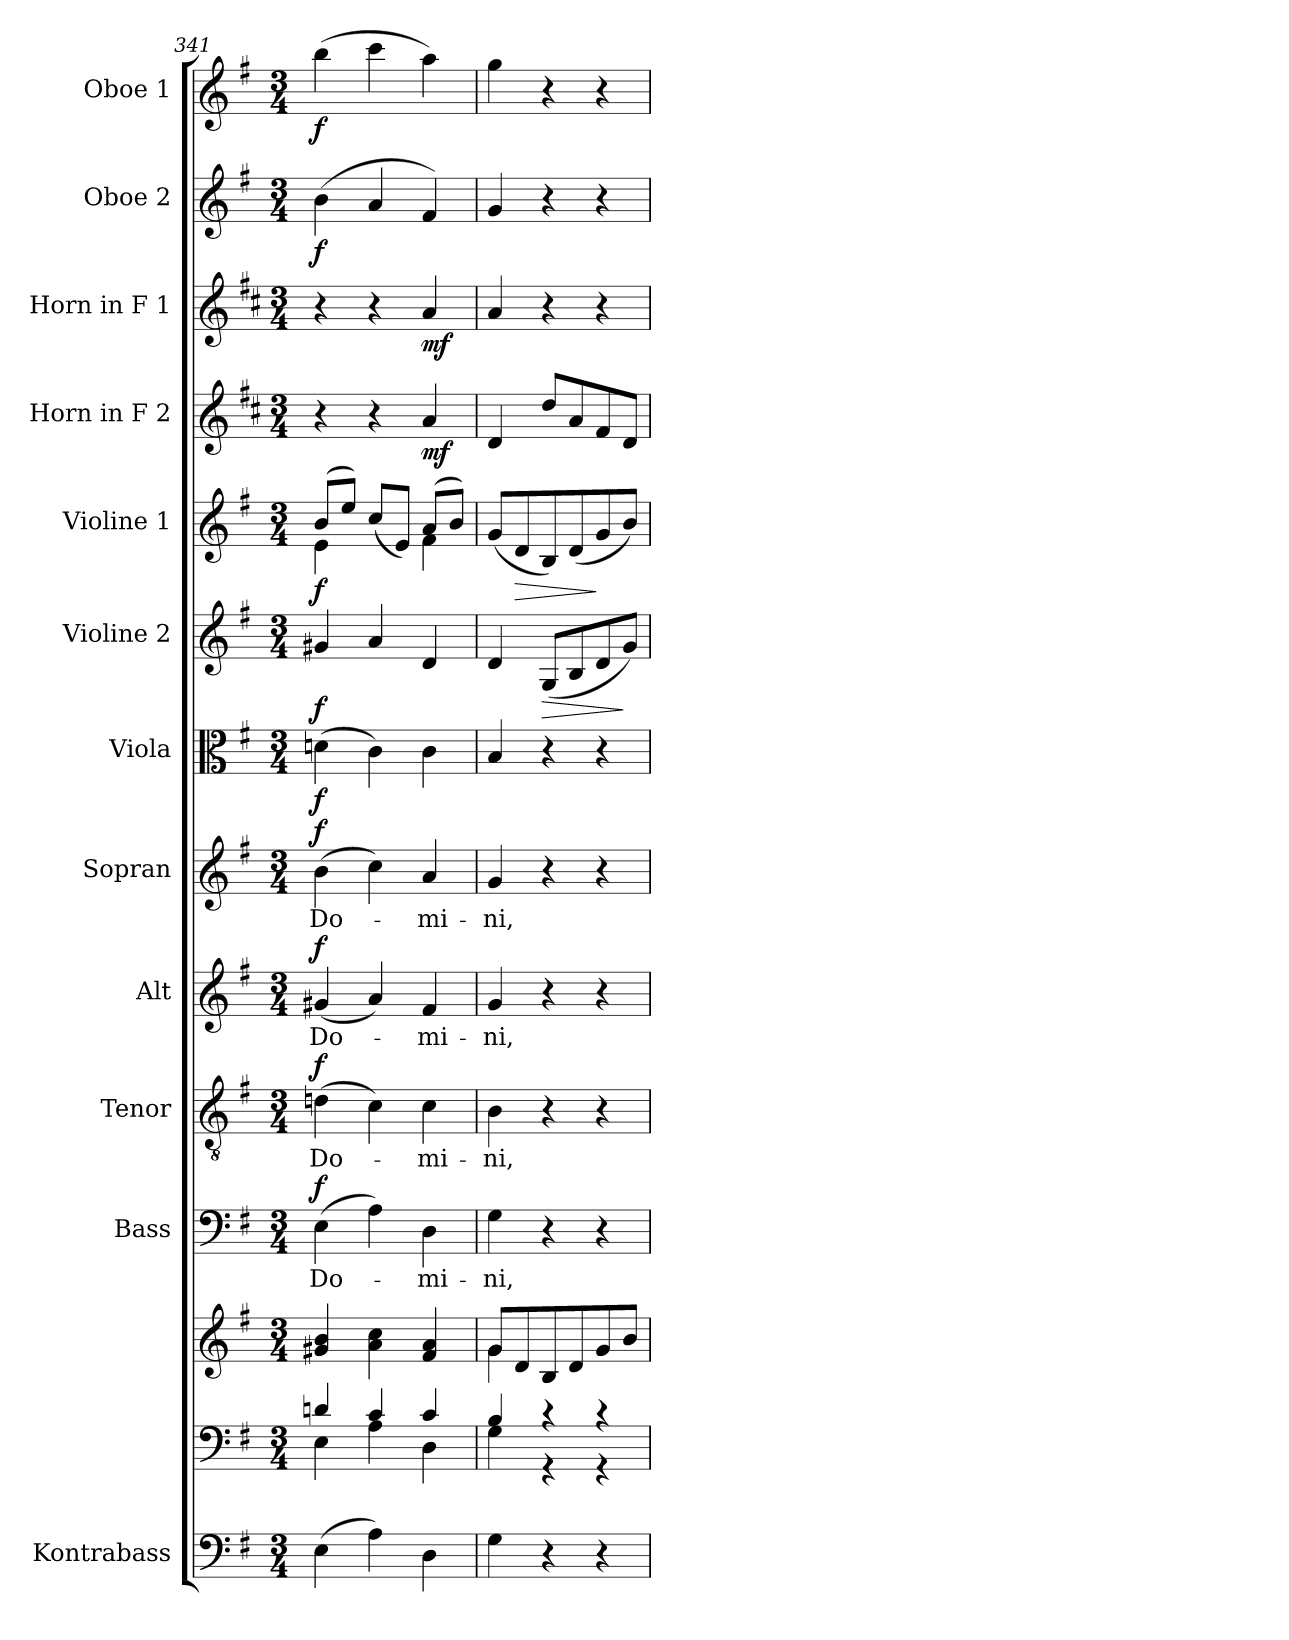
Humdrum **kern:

**kern	**kern	**kern	**kern	**text	**dynam	**kern	**text	**dynam	**kern	**text	**dynam	**kern	**text	**dynam	**kern	**dynam	**kern	**dynam	**kern	**dynam	**kern	**dynam	**kern	**dynam	**kern	**dynam	**kern	**dynam
*part13	*part12	*part12	*part11	*part11	*part11	*part10	*part10	*part10	*part9	*part9	*part9	*part8	*part8	*part8	*part7	*part7	*part6	*part6	*part5	*part5	*part4	*part4	*part3	*part3	*part2	*part2	*part1	*part1
*staff14	*staff13	*staff12	*staff11	*staff11	*staff11	*staff10	*staff10	*staff10	*staff9	*staff9	*staff9	*staff8	*staff8	*staff8	*staff7	*staff7	*staff6	*staff6	*staff5	*staff5	*staff4	*staff4	*staff3	*staff3	*staff2	*staff2	*staff1	*staff1
*I"Kontrabass	*	*	*I"Bass	*	*	*I"Tenor	*	*	*I"Alt	*	*	*I"Sopran	*	*	*I"Viola	*	*I"Violine 2	*	*I"Violine 1	*	*I"Horn in F 2	*	*I"Horn in F 1	*	*I"Oboe 2	*	*I"Oboe 1	*
*I'Kb.	*	*	*I'B.	*	*	*I'T.	*	*	*I'A.	*	*	*I'S.	*	*	*I'Vla.	*	*I'Vl. 2	*	*I'Vl. 1	*	*	*	*	*	*I'Ob. 2	*	*I'Ob. 1	*
*clefF4	*clefF4	*clefG2	*clefF4	*	*	*clefGv2	*	*	*clefG2	*	*	*clefG2	*	*	*clefC3	*	*clefG2	*	*clefG2	*	*clefG2	*	*clefG2	*	*clefG2	*	*clefG2	*
*ITrd7c12	*	*	*	*	*	*	*	*	*	*	*	*	*	*	*	*	*	*	*	*	*ITrd4c7	*	*ITrd4c7	*	*	*	*	*
*k[f#]	*k[f#]	*k[f#]	*k[f#]	*	*	*k[f#]	*	*	*k[f#]	*	*	*k[f#]	*	*	*k[f#]	*	*k[f#]	*	*k[f#]	*	*k[f#]	*	*k[f#]	*	*k[f#]	*	*k[f#]	*
*G:	*G:	*G:	*G:	*	*	*G:	*	*	*G:	*	*	*G:	*	*	*G:	*	*G:	*	*G:	*	*G:	*	*G:	*	*G:	*	*G:	*
*M3/4	*M3/4	*M3/4	*M3/4	*	*	*M3/4	*	*	*M3/4	*	*	*M3/4	*	*	*M3/4	*	*M3/4	*	*M3/4	*	*M3/4	*	*M3/4	*	*M3/4	*	*M3/4	*
=341	=341	=341	=341	=341	=341	=341	=341	=341	=341	=341	=341	=341	=341	=341	=341	=341	=341	=341	=341	=341	=341	=341	=341	=341	=341	=341	=341	=341
*	*^	*	*	*	*	*	*	*	*	*	*	*	*	*	*	*	*	*	*	*	*	*	*	*	*	*	*	*
!	!	!	!	!	!LO:LY:b	!LO:DY:a	!	!LO:LY:b	!LO:DY:a	!	!LO:LY:b	!LO:DY:a	!	!LO:LY:b	!LO:DY:a	!	!LO:DY:b	!	!LO:DY:b	!	!LO:DY:b	!	!	!	!	!	!LO:DY:b	!	!LO:DY:b
*	*	*	*	*	*	*	*	*	*	*	*	*	*	*	*	*	*	*	*	*^	*	*	*	*	*	*	*	*	*
(>4EE\	4dn/	4E\	4g#X/ 4b/	(>4E\	Do-	f	(>4dn\	Do-	f	(<4g#X/	Do-	f	(>4b\	Do-	f	(>4dn\	f	4g#X/	f	(<8b/L	4e\	f	4r	.	4r	.	(>4b\	f	(>4bb\	f
.	.	.	.	.	.	.	.	.	.	.	.	.	.	.	.	.	.	.	.	8ee/J)	.	.	.	.	.	.	.	.	.	.
4AA\)	4c/	4A\	4a\ 4cc\	4A\)	.	.	4c\)	.	.	4a/)	.	.	4cc\)	.	.	4c\)	.	4a/	.	(<8cc/L	4ryy	.	4r	.	4r	.	4a/	.	4ccc\	.
.	.	.	.	.	.	.	.	.	.	.	.	.	.	.	.	.	.	.	.	8e/J)	.	.	.	.	.	.	.	.	.	.
!	!	!	!	!	!LO:LY:b	!	!	!LO:LY:b	!	!	!LO:LY:b	!	!	!LO:LY:b	!	!	!	!	!	!	!	!	!	!LO:DY:b	!	!LO:DY:b	!	!	!	!
4DD\	4c/	4D\	4f#/ 4a/	4D\	-mi-	.	4c\	-mi-	.	4f#/	-mi-	.	4a/	-mi-	.	4c\	.	4d/	.	(8a/L	4f#\	.	4d/	mf	4d/	mf	4f#/)	.	4aa\)	.
.	.	.	.	.	.	.	.	.	.	.	.	.	.	.	.	.	.	.	.	8b/J)	.	.	.	.	.	.	.	.	.	.
*	*	*	*	*	*	*	*	*	*	*	*	*	*	*	*	*	*	*	*	*v	*v	*	*	*	*	*	*	*	*	*
=342	=342	=342	=342	=342	=342	=342	=342	=342	=342	=342	=342	=342	=342	=342	=342	=342	=342	=342	=342	=342	=342	=342	=342	=342	=342	=342	=342	=342	=342
*	*	*	*^	*	*	*	*	*	*	*	*	*	*	*	*	*	*	*	*	*	*	*	*	*	*	*	*	*	*
!	!	!	!	!	!	!LO:LY:b	!	!	!LO:LY:b	!	!	!LO:LY:b	!	!	!LO:LY:b	!	!	!	!	!	!	!	!	!	!	!	!	!	!	!
4GG\	4B/	4G\	8g!/L	4g\	4G\	-ni,	.	4B\	-ni,	.	4g/	-ni,	.	4g/	-ni,	.	4B/	.	4d/	.	(<8g/L	.	4G/	.	4d/	.	4g/	.	4gg\	.
!	!	!	!	!	!	!	!	!	!	!	!	!	!	!	!	!	!	!	!	!	!	!LO:HP:b	!	!	!	!	!	!	!	!
.	.	.	8d!/	.	.	.	.	.	.	.	.	.	.	.	.	.	.	.	.	.	8d/	>	.	.	.	.	.	.	.	.
!	!	!	!	!	!	!	!	!	!	!	!	!	!	!	!	!	!	!	!	!LO:HP:b	!	!	!	!	!	!	!	!	!	!
4r	4r	4r	8B!/	4ryy	4r	.	.	4r	.	.	4r	.	.	4r	.	.	4r	.	(<8G/L	>	8B/)	.	8g/L	.	4r	.	4r	.	4r	.
.	.	.	8d!/	.	.	.	.	.	.	.	.	.	.	.	.	.	.	.	8B/	.	(<8d/	.	8d/	.	.	.	.	.	.	.
4r	4r	4r	8g!/	4ryy	4r	.	.	4r	.	.	4r	.	.	4r	.	.	4r	.	8d/	.	8g/	]	8B/	.	4r	.	4r	.	4r	.
.	.	.	8b!/J	.	.	.	.	.	.	.	.	.	.	.	.	.	.	.	8g/J)	]	8b/J)	.	8G/J	.	.	.	.	.	.	.
*	*v	*v	*	*	*	*	*	*	*	*	*	*	*	*	*	*	*	*	*	*	*	*	*	*	*	*	*	*	*	*
*	*	*v	*v	*	*	*	*	*	*	*	*	*	*	*	*	*	*	*	*	*	*	*	*	*	*	*	*	*	*
=	=	=	=	=	=	=	=	=	=	=	=	=	=	=	=	=	=	=	=	=	=	=	=	=	=	=	=	=
*-	*-	*-	*-	*-	*-	*-	*-	*-	*-	*-	*-	*-	*-	*-	*-	*-	*-	*-	*-	*-	*-	*-	*-	*-	*-	*-	*-	*-
